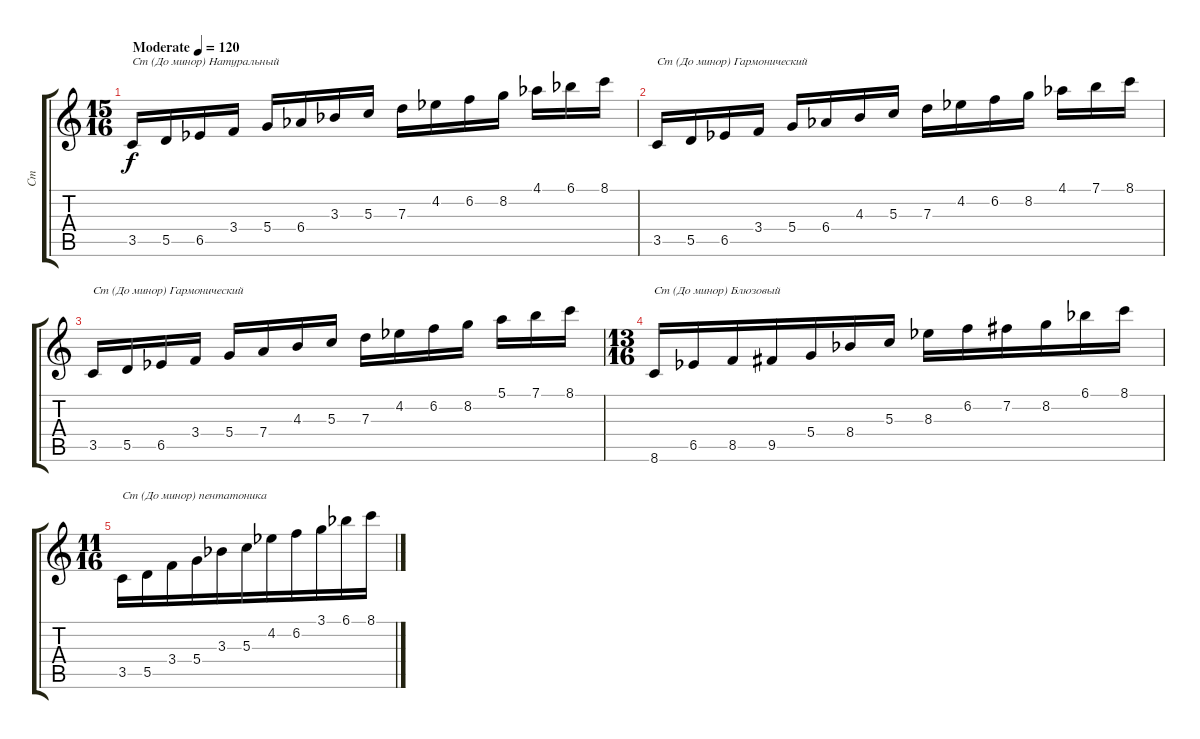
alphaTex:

\track ("Cm" "Cm") {instrument acousticguitarsteel}
\staff {score tabs}
\tuning (E4 B3 G3 D3 A2 E2) {hide}
\ts (15 16)
\tempo (120 "Moderate")
\clef g2
\ks c
3.5.16{txt "Cm (До минор) Натуральный" dy f instrument acousticguitarsteel} 5.5.16 6.5{acc b}.16 3.4.16 5.4.16 6.4{acc b}.16 3.3{acc b}.16 5.3.16 7.3.16 4.2{acc b}.16 6.2.16 8.2.16 4.1{acc b}.16 6.1{acc b}.16 8.1.16 |
3.5.16{txt "Cm (До минор) Гармонический"} 5.5.16 6.5{acc b}.16 3.4.16 5.4.16 6.4{acc b}.16 4.3.16 5.3.16 7.3.16 4.2{acc b}.16 6.2.16 8.2.16 4.1{acc b}.16 7.1.16 8.1.16 |
3.5.16{txt "Cm (До минор) Гармонический"} 5.5.16 6.5{acc b}.16 3.4.16 5.4.16 7.4.16 4.3.16 5.3.16 7.3.16 4.2{acc b}.16 6.2.16 8.2.16 5.1.16 7.1.16 8.1.16 |
\ts (13 16)
8.6.16{txt "Cm (До минор) Блюзовый" beam Up beam merge} 6.5{acc b}.16{beam Up beam merge} 8.5.16{beam Up beam merge} 9.5.16{beam Up beam merge} 5.4.16{beam Up beam merge} 8.4{acc b}.16{beam Up beam merge} 5.3.16{beam Up beam split} 8.3{acc b}.16{beam merge} 6.2.16{beam merge} 7.2.16{beam merge} 8.2.16{beam merge} 6.1{acc b}.16{beam merge} 8.1.16 |
\ts (11 16)
3.5.16{txt "Cm (До минор) пентатоника" beam merge} 5.5.16{beam merge} 3.4.16{beam merge} 5.4.16{beam merge} 3.3{acc b}.16 5.3.16{beam merge} 4.2{acc b}.16{beam merge} 6.2.16{beam merge} 3.1.16{beam merge} 6.1{acc b}.16{beam merge} 8.1.16
